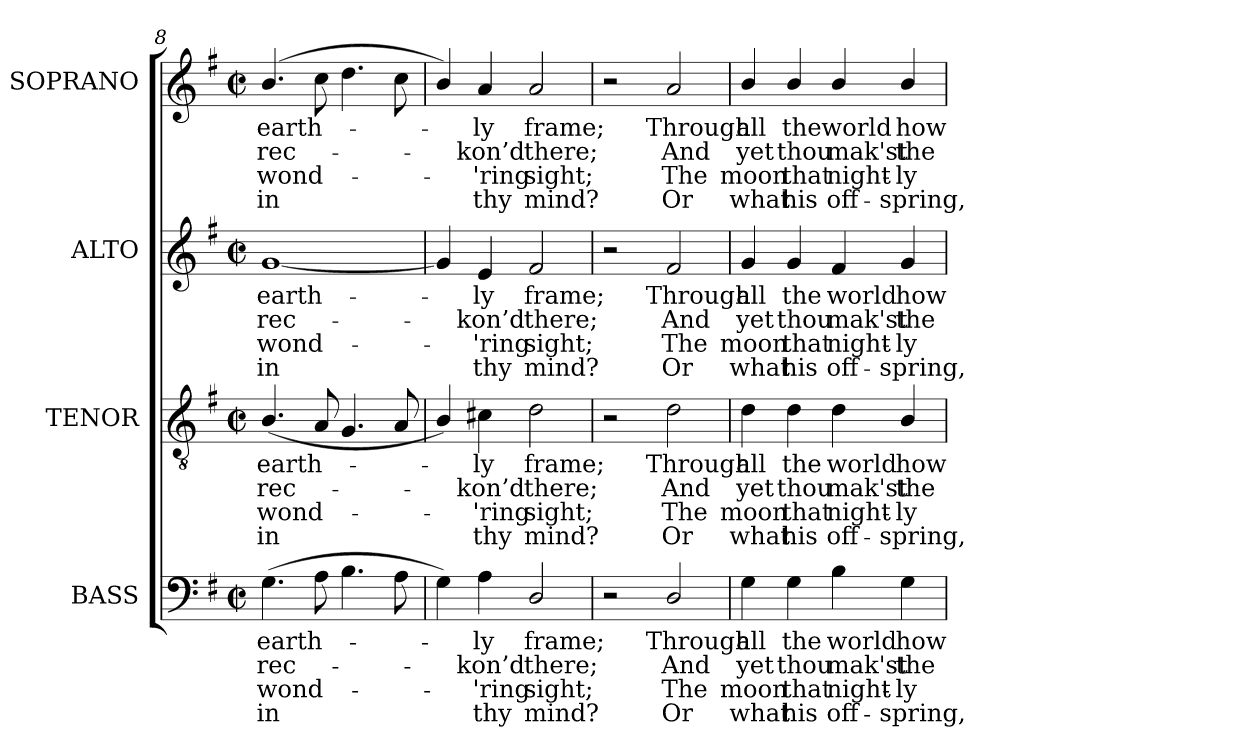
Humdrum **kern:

**kern	**text	**text	**text	**text	**kern	**text	**text	**text	**text	**kern	**text	**text	**text	**text	**kern	**text	**text	**text	**text
*part4	*part4	*part4	*part4	*part4	*part3	*part3	*part3	*part3	*part3	*part2	*part2	*part2	*part2	*part2	*part1	*part1	*part1	*part1	*part1
*staff4	*staff4	*staff4	*staff4	*staff4	*staff3	*staff3	*staff3	*staff3	*staff3	*staff2	*staff2	*staff2	*staff2	*staff2	*staff1	*staff1	*staff1	*staff1	*staff1
*I"BASS	*	*	*	*	*I"TENOR	*	*	*	*	*I"ALTO	*	*	*	*	*I"SOPRANO	*	*	*	*
*I'B.	*	*	*	*	*I'T.	*	*	*	*	*I'A.	*	*	*	*	*I'S.	*	*	*	*
*clefF4	*	*	*	*	*clefGv2	*	*	*	*	*clefG2	*	*	*	*	*clefG2	*	*	*	*
*	*	*	*	*	*ITrd7c12	*	*	*	*	*	*	*	*	*	*	*	*	*	*
*k[f#]	*	*	*	*	*k[f#]	*	*	*	*	*k[f#]	*	*	*	*	*k[f#]	*	*	*	*
*G:	*	*	*	*	*G:	*	*	*	*	*G:	*	*	*	*	*G:	*	*	*	*
*M2/2	*	*	*	*	*M2/2	*	*	*	*	*M2/2	*	*	*	*	*M2/2	*	*	*	*
*met(c|)	*	*	*	*	*met(c|)	*	*	*	*	*met(c|)	*	*	*	*	*met(c|)	*	*	*	*
=8	=8	=8	=8	=8	=8	=8	=8	=8	=8	=8	=8	=8	=8	=8	=8	=8	=8	=8	=8
!	!LO:LY:b:color=#000000	!LO:LY:b:color=#000000	!LO:LY:b:color=#000000	!LO:LY:b:color=#000000	!	!	!	!	!	!	!	!	!	!	!	!	!	!	!
!	!	!	!	!	!	!LO:LY:b:color=#000000	!LO:LY:b:color=#000000	!LO:LY:b:color=#000000	!LO:LY:b:color=#000000	!	!	!	!	!	!	!	!	!	!
!	!	!	!	!	!	!	!	!	!	!	!LO:LY:b:color=#000000	!LO:LY:b:color=#000000	!LO:LY:b:color=#000000	!LO:LY:b:color=#000000	!	!	!	!	!
!	!	!	!	!	!	!	!	!	!	!	!	!	!	!	!	!LO:LY:b:color=#000000	!LO:LY:b:color=#000000	!LO:LY:b:color=#000000	!LO:LY:b:color=#000000
(4.Gi\	earth-	rec-	wond-	-in	(4.BBi/	earth-	rec-	wond-	-in	[1gi	earth-	rec-	wond-	-in	(4.bi/	earth-	rec-	wond-	-in
8Ai\	.	.	.	.	8AAi/	.	.	.	.	.	.	.	.	.	8cci\	.	.	.	.
4.Bi\	.	.	.	.	4.GGi/	.	.	.	.	.	.	.	.	.	4.ddi\	.	.	.	.
8Ai\	.	.	.	.	8AAi/	.	.	.	.	.	.	.	.	.	8cci\	.	.	.	.
=9	=9	=9	=9	=9	=9	=9	=9	=9	=9	=9	=9	=9	=9	=9	=9	=9	=9	=9	=9
4Gi\)	.	.	.	.	4BBi/)	.	.	.	.	4gi/]	.	.	.	.	4bi/)	.	.	.	.
!	!LO:LY:b:color=#000000	!LO:LY:b:color=#000000	!LO:LY:b:color=#000000	!LO:LY:b:color=#000000	!	!	!	!	!	!	!	!	!	!	!	!	!	!	!
!	!	!	!	!	!	!LO:LY:b:color=#000000	!LO:LY:b:color=#000000	!LO:LY:b:color=#000000	!LO:LY:b:color=#000000	!	!	!	!	!	!	!	!	!	!
!	!	!	!	!	!	!	!	!	!	!	!LO:LY:b:color=#000000	!LO:LY:b:color=#000000	!LO:LY:b:color=#000000	!LO:LY:b:color=#000000	!	!	!	!	!
!	!	!	!	!	!	!	!	!	!	!	!	!	!	!	!	!LO:LY:b:color=#000000	!LO:LY:b:color=#000000	!LO:LY:b:color=#000000	!LO:LY:b:color=#000000
4Ai\	-ly	-kon’d	'ring	thy	4C#Xi\	-ly	-kon’d	'ring	thy	4ei/	-ly	-kon’d	'ring	thy	4ai/	-ly	-kon’d	'ring	thy
!	!LO:LY:b:color=#000000	!LO:LY:b:color=#000000	!LO:LY:b:color=#000000	!LO:LY:b:color=#000000	!	!	!	!	!	!	!	!	!	!	!	!	!	!	!
!	!	!	!	!	!	!LO:LY:b:color=#000000	!LO:LY:b:color=#000000	!LO:LY:b:color=#000000	!LO:LY:b:color=#000000	!	!	!	!	!	!	!	!	!	!
!	!	!	!	!	!	!	!	!	!	!	!LO:LY:b:color=#000000	!LO:LY:b:color=#000000	!LO:LY:b:color=#000000	!LO:LY:b:color=#000000	!	!	!	!	!
!	!	!	!	!	!	!	!	!	!	!	!	!	!	!	!	!LO:LY:b:color=#000000	!LO:LY:b:color=#000000	!LO:LY:b:color=#000000	!LO:LY:b:color=#000000
2Di/	frame;	there;	sight;	mind?	2Di\	frame;	there;	sight;	mind?	2f#i/	frame;	there;	sight;	mind?	2ai/	frame;	there;	sight;	mind?
=10	=10	=10	=10	=10	=10	=10	=10	=10	=10	=10	=10	=10	=10	=10	=10	=10	=10	=10	=10
2r	.	.	.	.	2r	.	.	.	.	2r	.	.	.	.	2r	.	.	.	.
!	!LO:LY:b:color=#000000	!LO:LY:b:color=#000000	!LO:LY:b:color=#000000	!LO:LY:b:color=#000000	!	!	!	!	!	!	!	!	!	!	!	!	!	!	!
!	!	!	!	!	!	!LO:LY:b:color=#000000	!LO:LY:b:color=#000000	!LO:LY:b:color=#000000	!LO:LY:b:color=#000000	!	!	!	!	!	!	!	!	!	!
!	!	!	!	!	!	!	!	!	!	!	!LO:LY:b:color=#000000	!LO:LY:b:color=#000000	!LO:LY:b:color=#000000	!LO:LY:b:color=#000000	!	!	!	!	!
!	!	!	!	!	!	!	!	!	!	!	!	!	!	!	!	!LO:LY:b:color=#000000	!LO:LY:b:color=#000000	!LO:LY:b:color=#000000	!LO:LY:b:color=#000000
2Di/	Through	And	The	Or	2Di\	Through	And	The	Or	2f#i/	Through	And	The	Or	2ai/	Through	And	The	Or
=11	=11	=11	=11	=11	=11	=11	=11	=11	=11	=11	=11	=11	=11	=11	=11	=11	=11	=11	=11
!	!LO:LY:b:color=#000000	!LO:LY:b:color=#000000	!LO:LY:b:color=#000000	!LO:LY:b:color=#000000	!	!	!	!	!	!	!	!	!	!	!	!	!	!	!
!	!	!	!	!	!	!LO:LY:b:color=#000000	!LO:LY:b:color=#000000	!LO:LY:b:color=#000000	!LO:LY:b:color=#000000	!	!	!	!	!	!	!	!	!	!
!	!	!	!	!	!	!	!	!	!	!	!LO:LY:b:color=#000000	!LO:LY:b:color=#000000	!LO:LY:b:color=#000000	!LO:LY:b:color=#000000	!	!	!	!	!
!	!	!	!	!	!	!	!	!	!	!	!	!	!	!	!	!LO:LY:b:color=#000000	!LO:LY:b:color=#000000	!LO:LY:b:color=#000000	!LO:LY:b:color=#000000
4Gi\	all	yet	moon	what	4Di\	all	yet	moon	what	4gi/	all	yet	moon	what	4bi/	all	yet	moon	what
!	!LO:LY:b:color=#000000	!LO:LY:b:color=#000000	!LO:LY:b:color=#000000	!LO:LY:b:color=#000000	!	!	!	!	!	!	!	!	!	!	!	!	!	!	!
!	!	!	!	!	!	!LO:LY:b:color=#000000	!LO:LY:b:color=#000000	!LO:LY:b:color=#000000	!LO:LY:b:color=#000000	!	!	!	!	!	!	!	!	!	!
!	!	!	!	!	!	!	!	!	!	!	!LO:LY:b:color=#000000	!LO:LY:b:color=#000000	!LO:LY:b:color=#000000	!LO:LY:b:color=#000000	!	!	!	!	!
!	!	!	!	!	!	!	!	!	!	!	!	!	!	!	!	!LO:LY:b:color=#000000	!LO:LY:b:color=#000000	!LO:LY:b:color=#000000	!LO:LY:b:color=#000000
4Gi\	the	thou	that	his	4Di\	the	thou	that	his	4gi/	the	thou	that	his	4bi/	the	thou	that	his
!	!LO:LY:b:color=#000000	!LO:LY:b:color=#000000	!LO:LY:b:color=#000000	!LO:LY:b:color=#000000	!	!	!	!	!	!	!	!	!	!	!	!	!	!	!
!	!	!	!	!	!	!LO:LY:b:color=#000000	!LO:LY:b:color=#000000	!LO:LY:b:color=#000000	!LO:LY:b:color=#000000	!	!	!	!	!	!	!	!	!	!
!	!	!	!	!	!	!	!	!	!	!	!LO:LY:b:color=#000000	!LO:LY:b:color=#000000	!LO:LY:b:color=#000000	!LO:LY:b:color=#000000	!	!	!	!	!
!	!	!	!	!	!	!	!	!	!	!	!	!	!	!	!	!LO:LY:b:color=#000000	!LO:LY:b:color=#000000	!LO:LY:b:color=#000000	!LO:LY:b:color=#000000
4Bi\	world	mak'st	night-	-off-	4Di\	world	mak'st	night-	-off-	4f#i/	world	mak'st	night-	-off-	4bi/	world	mak'st	night-	-off-
!	!LO:LY:b:color=#000000	!LO:LY:b:color=#000000	!LO:LY:b:color=#000000	!LO:LY:b:color=#000000	!	!	!	!	!	!	!	!	!	!	!	!	!	!	!
!	!	!	!	!	!	!LO:LY:b:color=#000000	!LO:LY:b:color=#000000	!LO:LY:b:color=#000000	!LO:LY:b:color=#000000	!	!	!	!	!	!	!	!	!	!
!	!	!	!	!	!	!	!	!	!	!	!LO:LY:b:color=#000000	!LO:LY:b:color=#000000	!LO:LY:b:color=#000000	!LO:LY:b:color=#000000	!	!	!	!	!
!	!	!	!	!	!	!	!	!	!	!	!	!	!	!	!	!LO:LY:b:color=#000000	!LO:LY:b:color=#000000	!LO:LY:b:color=#000000	!LO:LY:b:color=#000000
4Gi\	how	the	-ly	spring,	4BBi/	how	the	-ly	spring,	4gi/	how	the	-ly	spring,	4bi/	how	the	-ly	spring,
=	=	=	=	=	=	=	=	=	=	=	=	=	=	=	=	=	=	=	=
*-	*-	*-	*-	*-	*-	*-	*-	*-	*-	*-	*-	*-	*-	*-	*-	*-	*-	*-	*-
